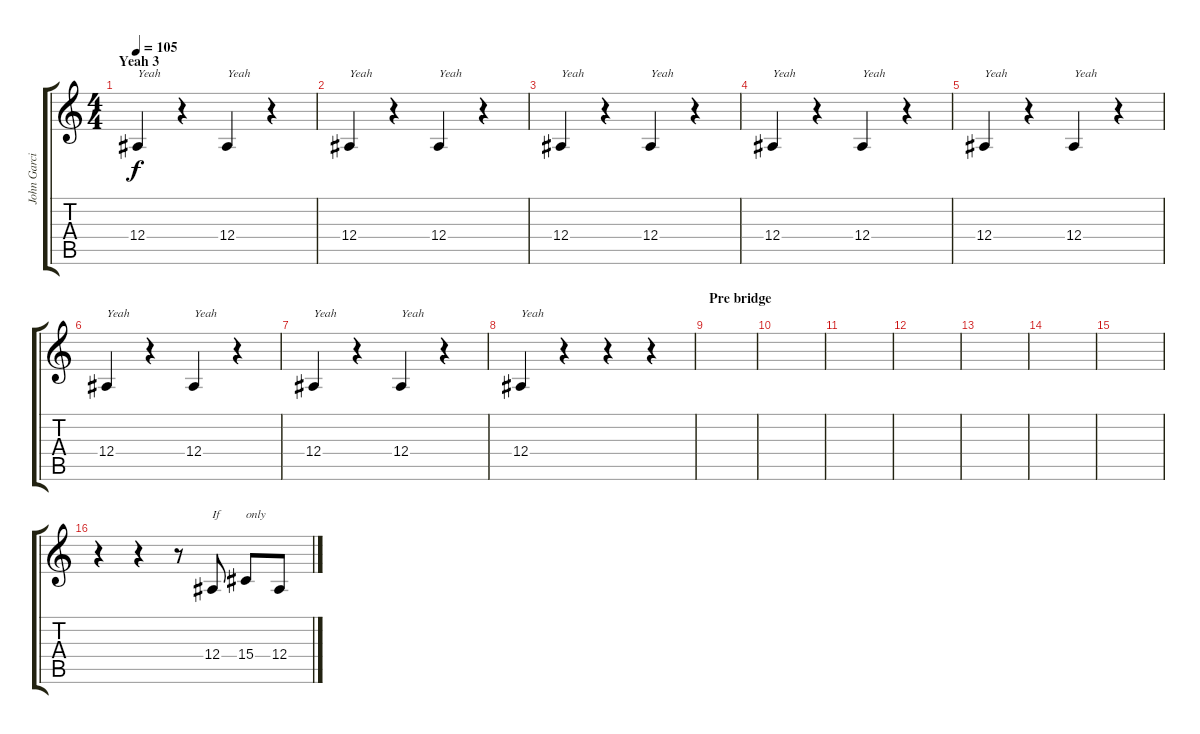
\track ("John Garcia -  Vocals" "John Garci") {instrument flute}
\staff {score tabs}
\tuning (C4 G3 Eb3 Bb2 F2 C2) {hide}
\ts (4 4)
\section ("" "Yeah 3")
\tempo 105
\clef g2
\ks c
12.4.4{txt "Yeah" dy f balance 0} r.4 12.4.4{txt "Yeah"} r.4 |
12.4.4{txt "Yeah" balance 0} r.4 12.4.4{txt "Yeah"} r.4 |
12.4.4{txt "Yeah" balance 0} r.4 12.4.4{txt "Yeah"} r.4 |
12.4.4{txt "Yeah" balance 0} r.4 12.4.4{txt "Yeah"} r.4 |
12.4.4{txt "Yeah" balance 0} r.4 12.4.4{txt "Yeah"} r.4 |
12.4.4{txt "Yeah" balance 0} r.4 12.4.4{txt "Yeah"} r.4 |
12.4.4{txt "Yeah" balance 0} r.4 12.4.4{txt "Yeah"} r.4 |
12.4.4{txt "Yeah" balance 0} r.4 r.4 r.4 |
\section ("" "Pre bridge")
|
|
|
|
|
|
|
r.4 r.4 r.8 12.4.8{txt "If"} 15.4.8{txt "only"} 12.4.8
